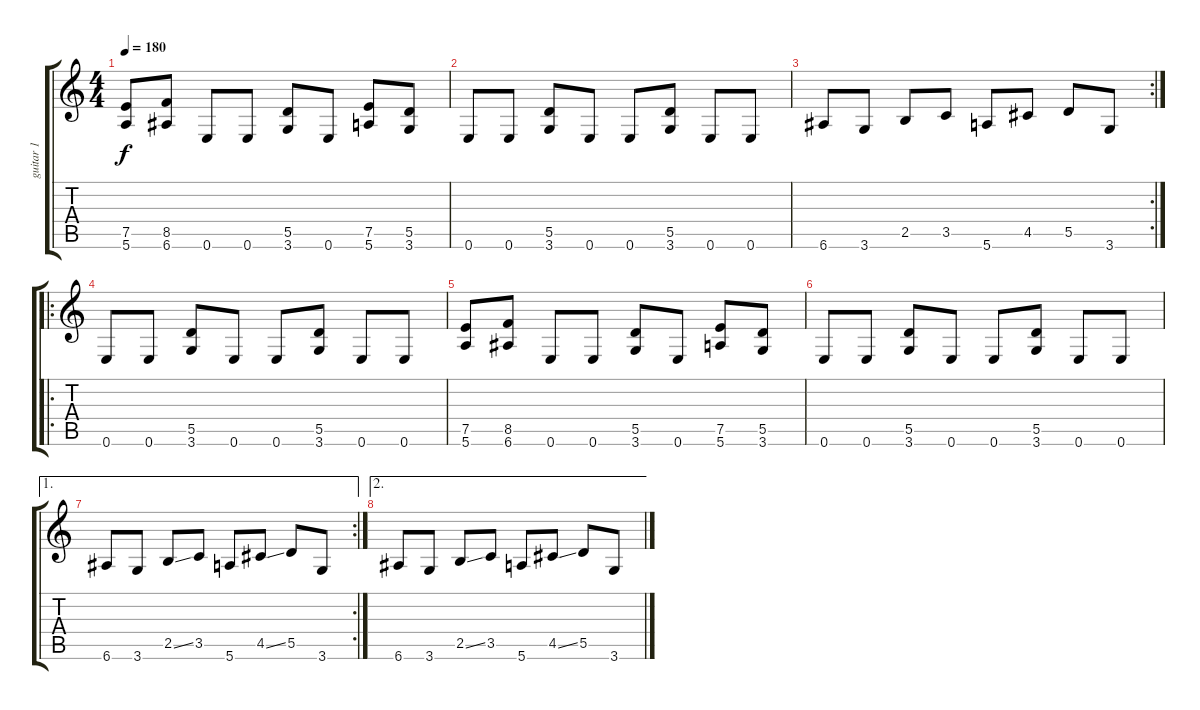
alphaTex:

\track ("guitar 1" "guitar 1") {instrument distortionguitar}
\staff {score tabs}
\tuning (E4 B3 G3 D3 A2 E2) {hide}
\ts (4 4)
\tempo 180
\clef g2
\ks c
(7.5 5.6).8{dy f} (8.5 6.6).8 0.6.8 0.6.8 (5.5 3.6).8 0.6.8 (7.5 5.6).8 (5.5 3.6).8 |
0.6.8 0.6.8 (5.5 3.6).8 0.6.8 0.6.8 (5.5 3.6).8 0.6.8 0.6.8 |
\rc 2
6.6.8 3.6.8 2.5.8 3.5.8 5.6.8 4.5.8 5.5.8 3.6.8 |
\ro
0.6.8 0.6.8 (5.5 3.6).8 0.6.8 0.6.8 (5.5 3.6).8 0.6.8 0.6.8 |
(7.5 5.6).8 (8.5 6.6).8 0.6.8 0.6.8 (5.5 3.6).8 0.6.8 (7.5 5.6).8 (5.5 3.6).8 |
0.6.8 0.6.8 (5.5 3.6).8 0.6.8 0.6.8 (5.5 3.6).8 0.6.8 0.6.8 |
\ae 1
\rc 2
6.6.8 3.6.8 2.5{ss}.8 3.5.8 5.6.8 4.5{ss}.8 5.5.8 3.6.8 |
\ae 2
6.6.8 3.6.8 2.5{ss}.8 3.5.8 5.6.8 4.5{ss}.8 5.5.8 3.6.8
